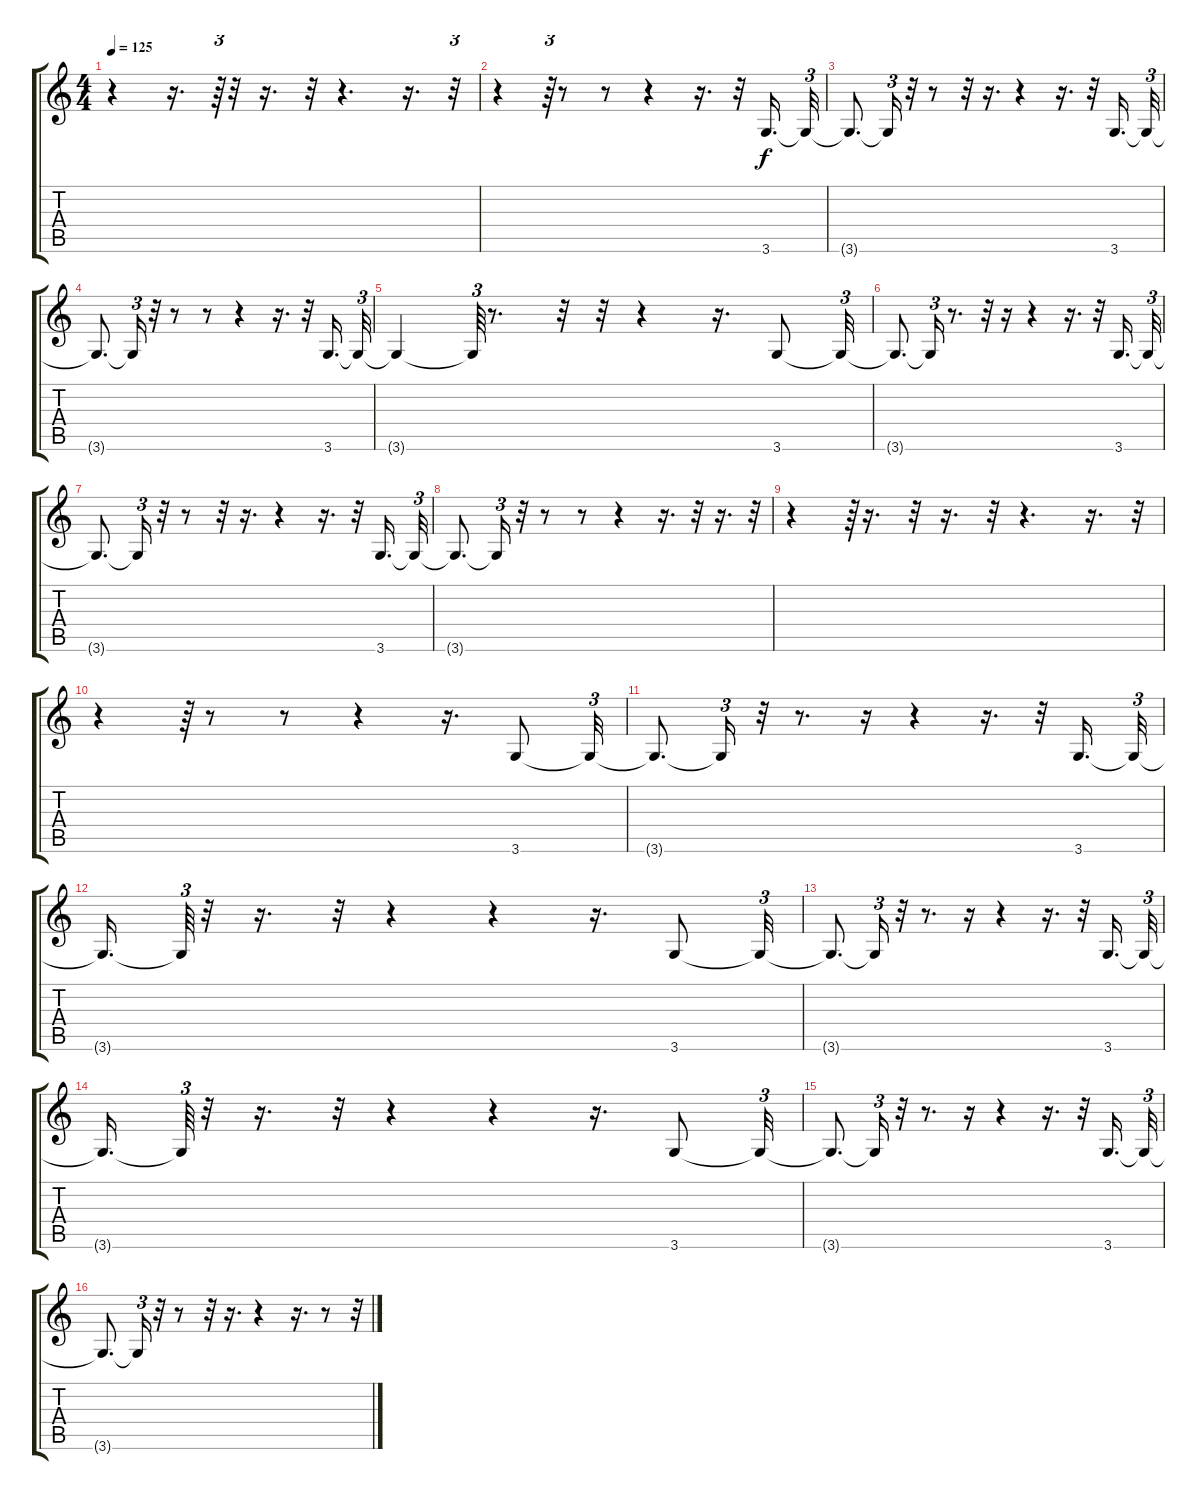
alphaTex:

\track "" {instrument electricbassfinger}
\staff {score tabs}
\tuning (E4 B3 G3 D3 A2 E2) {hide}
\ts (4 4)
\tempo 125
\clef g2
\ks c
r.4{dy f} r.16{d} r.64{tu (3 2)} r.32 r.16{d} r.32 r.4{d} r.16{d} r.32{tu (3 2)} |
r.4 r.64{tu (3 2)} r.8 r.8 r.4 r.16{d} r.32 3.6.16{d} 3.6{t}.32{tu (3 2)} |
3.6{t}.8{d} 3.6{t}.16{tu (3 2)} r.32 r.8 r.32 r.16{d} r.4 r.16{d} r.32 3.6.16{d} 3.6{t}.32{tu (3 2)} |
3.6{t}.8{d} 3.6{t}.16{tu (3 2)} r.32 r.8 r.8 r.4 r.16{d} r.32 3.6.16{d} 3.6{t}.32{tu (3 2)} |
3.6{t}.4 3.6{t}.64{tu (3 2)} r.8{d} r.32 r.32 r.4 r.16{d} 3.6.8 3.6{t}.32{tu (3 2)} |
3.6{t}.8{d} 3.6{t}.16{tu (3 2)} r.8{d} r.32 r.16 r.4 r.16{d} r.32 3.6.16{d} 3.6{t}.32{tu (3 2)} |
3.6{t}.8{d} 3.6{t}.16{tu (3 2)} r.32 r.8 r.32 r.16{d} r.4 r.16{d} r.32 3.6.16{d} 3.6{t}.32{tu (3 2)} |
3.6{t}.8{d} 3.6{t}.16{tu (3 2)} r.32 r.8 r.8 r.4 r.16{d} r.32 r.16{d} r.32{tu (3 2)} |
r.4 r.64{tu (3 2)} r.16{d} r.32 r.16{d} r.32 r.4{d} r.16{d} r.32{tu (3 2)} |
r.4 r.64{tu (3 2)} r.8 r.8 r.4 r.16{d} 3.6.8 3.6{t}.32{tu (3 2)} |
3.6{t}.8{d} 3.6{t}.16{tu (3 2)} r.32 r.8{d} r.16 r.4 r.16{d} r.32 3.6.16{d} 3.6{t}.32{tu (3 2)} |
3.6{t}.16{d} 3.6{t}.64{tu (3 2)} r.32 r.16{d} r.32 r.4 r.4 r.16{d} 3.6.8 3.6{t}.32{tu (3 2)} |
3.6{t}.8{d} 3.6{t}.16{tu (3 2)} r.32 r.8{d} r.16 r.4 r.16{d} r.32 3.6.16{d} 3.6{t}.32{tu (3 2)} |
3.6{t}.16{d} 3.6{t}.64{tu (3 2)} r.32 r.16{d} r.32 r.4 r.4 r.16{d} 3.6.8 3.6{t}.32{tu (3 2)} |
3.6{t}.8{d} 3.6{t}.16{tu (3 2)} r.32 r.8{d} r.16 r.4 r.16{d} r.32 3.6.16{d} 3.6{t}.32{tu (3 2)} |
3.6{t}.8{d} 3.6{t}.16{tu (3 2)} r.32 r.8 r.32 r.16{d} r.4 r.16{d} r.8 r.32{tu (3 2)}
